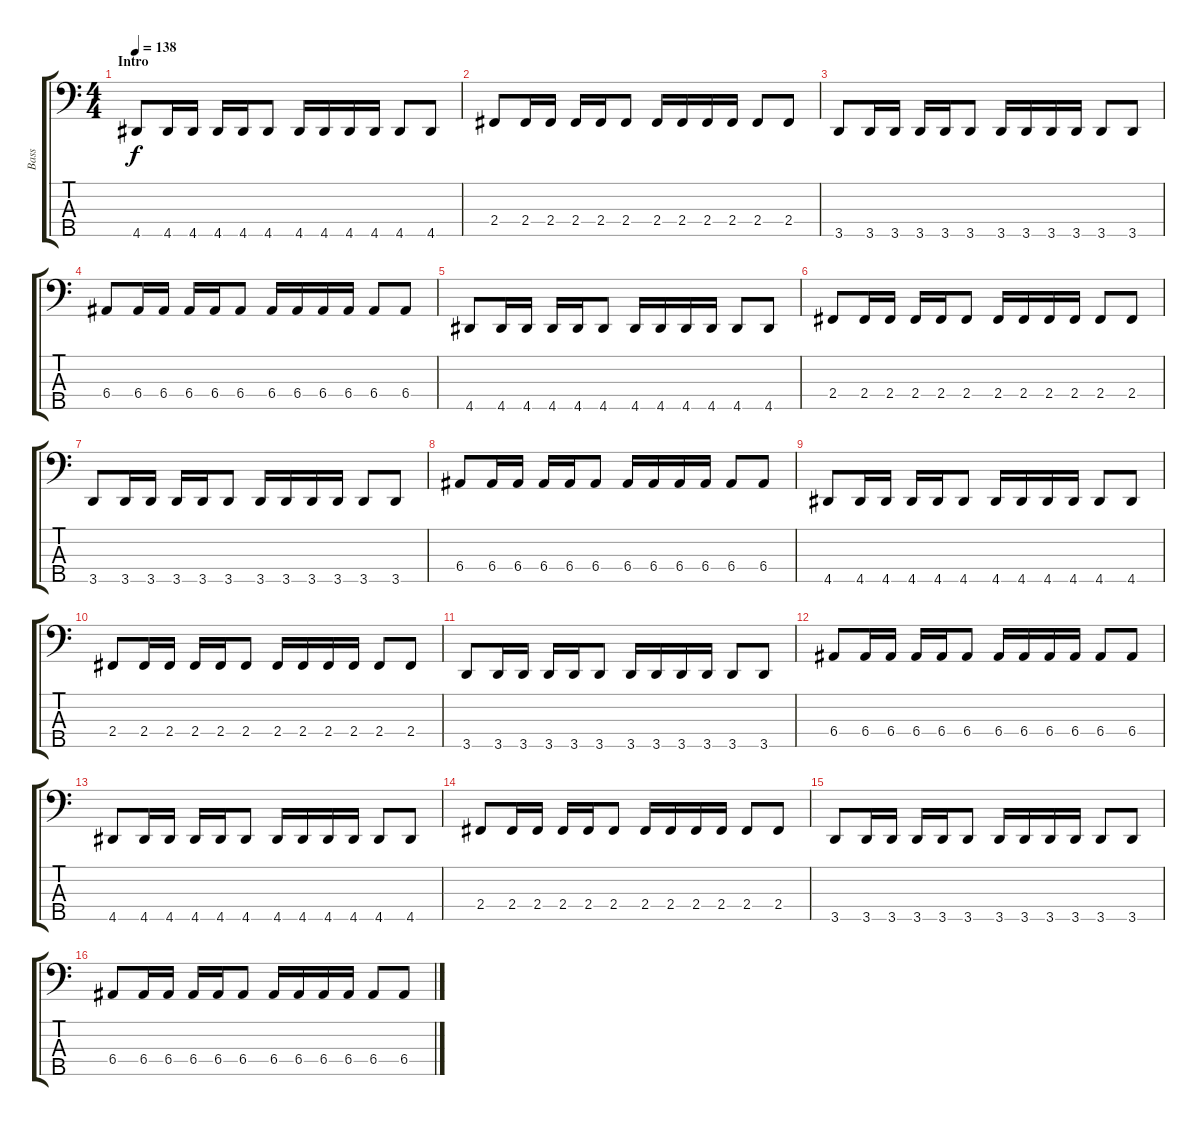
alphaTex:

\track ("Bass" "Bass") {instrument electricbassfinger}
\staff {score tabs}
\tuning (G2 D2 A1 E1 B0) {hide}
\ts (4 4)
\section ("" "Intro ")
\tempo 138
\clef f4
\ks c
4.5.8{dy f instrument electricbassfinger} 4.5.16 4.5.16 4.5.16 4.5.16 4.5.8 4.5.16 4.5.16 4.5.16 4.5.16 4.5.8 4.5.8 |
2.4.8 2.4.16 2.4.16 2.4.16 2.4.16 2.4.8 2.4.16 2.4.16 2.4.16 2.4.16 2.4.8 2.4.8 |
3.5.8 3.5.16 3.5.16 3.5.16 3.5.16 3.5.8 3.5.16 3.5.16 3.5.16 3.5.16 3.5.8 3.5.8 |
6.4.8 6.4.16 6.4.16 6.4.16 6.4.16 6.4.8 6.4.16 6.4.16 6.4.16 6.4.16 6.4.8 6.4.8 |
4.5.8 4.5.16 4.5.16 4.5.16 4.5.16 4.5.8 4.5.16 4.5.16 4.5.16 4.5.16 4.5.8 4.5.8 |
2.4.8 2.4.16 2.4.16 2.4.16 2.4.16 2.4.8 2.4.16 2.4.16 2.4.16 2.4.16 2.4.8 2.4.8 |
3.5.8 3.5.16 3.5.16 3.5.16 3.5.16 3.5.8 3.5.16 3.5.16 3.5.16 3.5.16 3.5.8 3.5.8 |
6.4.8 6.4.16 6.4.16 6.4.16 6.4.16 6.4.8 6.4.16 6.4.16 6.4.16 6.4.16 6.4.8 6.4.8 |
4.5.8 4.5.16 4.5.16 4.5.16 4.5.16 4.5.8 4.5.16 4.5.16 4.5.16 4.5.16 4.5.8 4.5.8 |
2.4.8 2.4.16 2.4.16 2.4.16 2.4.16 2.4.8 2.4.16 2.4.16 2.4.16 2.4.16 2.4.8 2.4.8 |
3.5.8 3.5.16 3.5.16 3.5.16 3.5.16 3.5.8 3.5.16 3.5.16 3.5.16 3.5.16 3.5.8 3.5.8 |
6.4.8 6.4.16 6.4.16 6.4.16 6.4.16 6.4.8 6.4.16 6.4.16 6.4.16 6.4.16 6.4.8 6.4.8 |
4.5.8 4.5.16 4.5.16 4.5.16 4.5.16 4.5.8 4.5.16 4.5.16 4.5.16 4.5.16 4.5.8 4.5.8 |
2.4.8 2.4.16 2.4.16 2.4.16 2.4.16 2.4.8 2.4.16 2.4.16 2.4.16 2.4.16 2.4.8 2.4.8 |
3.5.8 3.5.16 3.5.16 3.5.16 3.5.16 3.5.8 3.5.16 3.5.16 3.5.16 3.5.16 3.5.8 3.5.8 |
6.4.8 6.4.16 6.4.16 6.4.16 6.4.16 6.4.8 6.4.16 6.4.16 6.4.16 6.4.16 6.4.8 6.4.8
